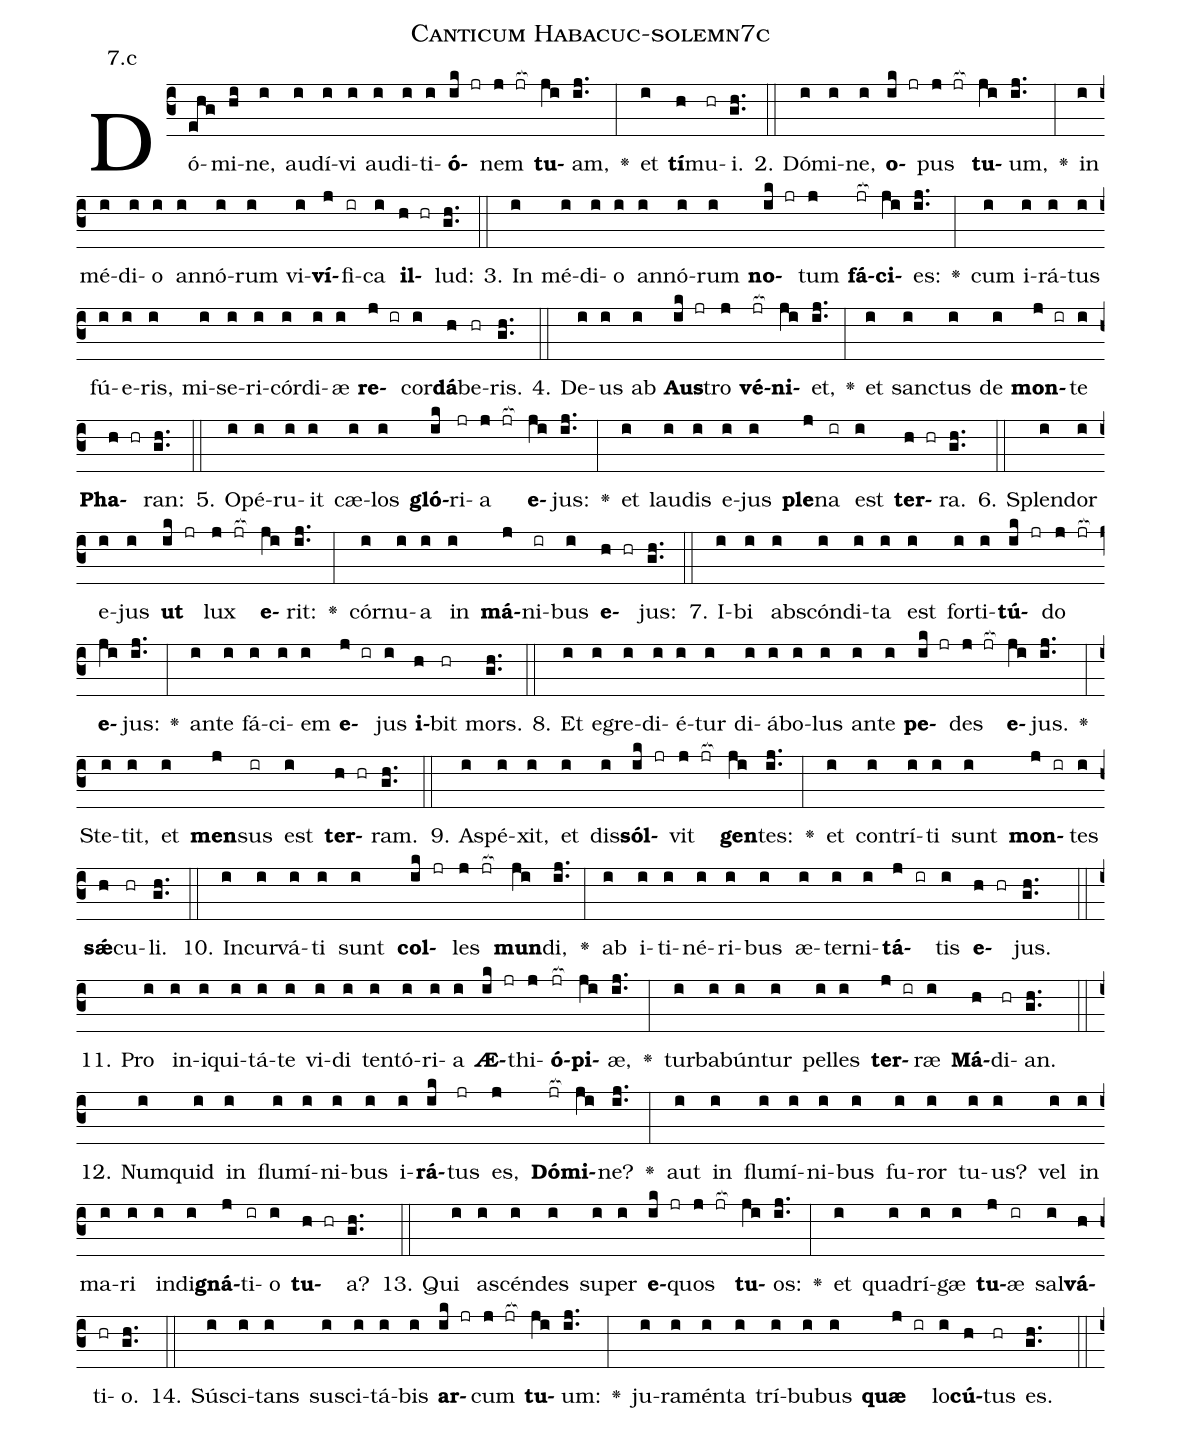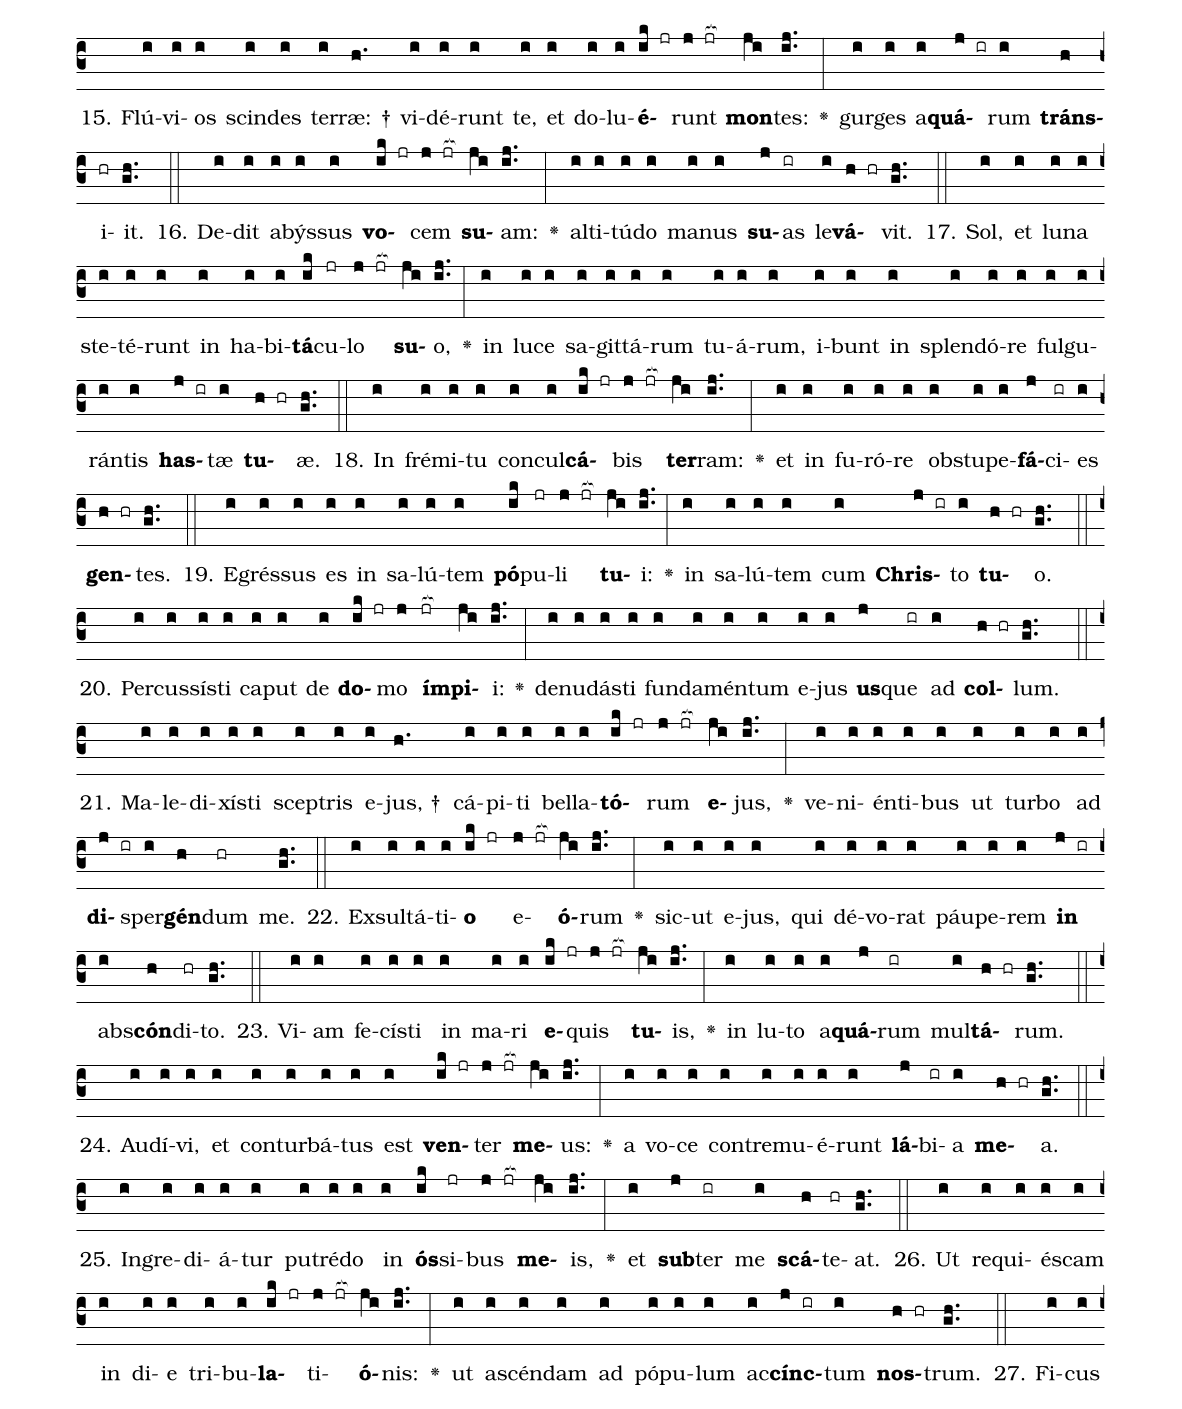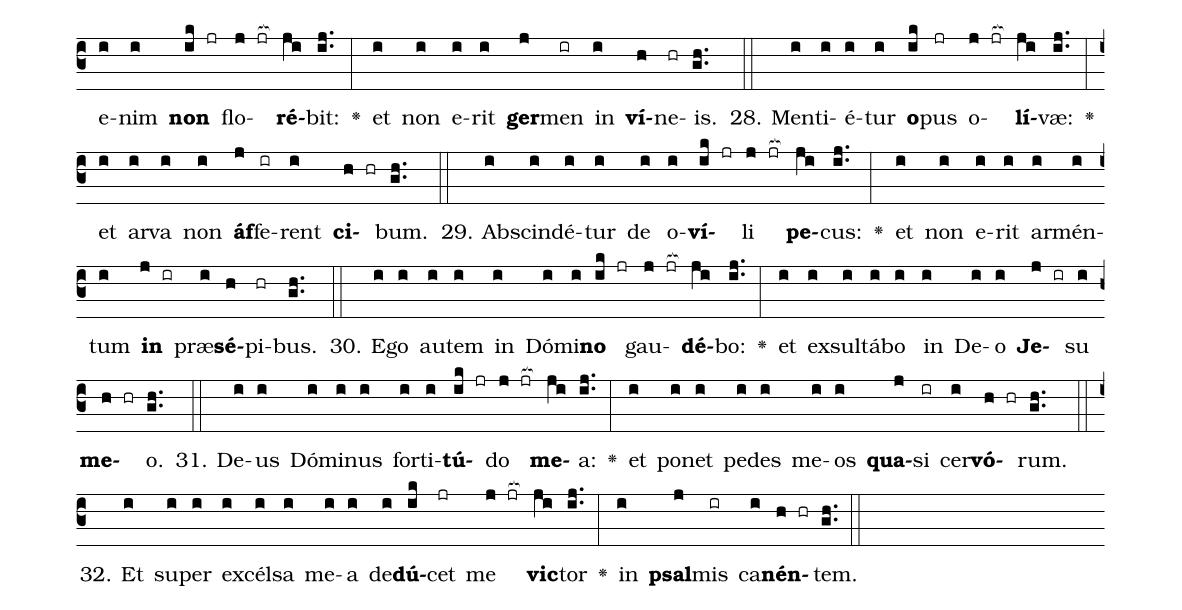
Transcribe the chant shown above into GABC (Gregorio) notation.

name: Canticum Habacuc-solemn7c;
annotation: 7.c;
%%
(c3)Dó(ehg)mi(hi)ne,(i) au(i)dí(i)vi(i) au(i)di(i)ti(i)<b>ó</b>(ik jr)nem(j jr[ocb:1{]) <b>tu</b>(ji[ocb:0}])am,(ij..) <v>\greheightstar</v>(:) et(i) <b>tí</b>(h)mu(hr)i.(gh..) (::)
2. Dó(i)mi(i)ne,(i) <b>o</b>(ik jr)pus(j jr[ocb:1{]) <b>tu</b>(ji[ocb:0}])um,(ij..) <v>\greheightstar</v>(:) in(i) mé(i)di(i)o(i) an(i)nó(i)rum(i) vi(i)<b>ví</b>(j)fi(ir)ca(i) <b>il</b>(h hr)lud:(gh..) (::)
3. In(i) mé(i)di(i)o(i) an(i)nó(i)rum(i) <b>no</b>(ik jr)tum(j) <b>fá</b>(jr[ocb:1{])<b>ci</b>(ji[ocb:0}])es:(ij..) <v>\greheightstar</v>(:) cum(i) i(i)rá(i)tus(i) fú(i)e(i)ris,(i) mi(i)se(i)ri(i)cór(i)di(i)æ(i) <b>re</b>(j ir)cor(i)<b>dá</b>(h)be(hr)ris.(gh..) (::)
4. De(i)us(i) ab(i) <b>Aus</b>(ik jr)tro(j) <b>vé</b>(jr[ocb:1{])<b>ni</b>(ji[ocb:0}])et,(ij..) <v>\greheightstar</v>(:) et(i) sanc(i)tus(i) de(i) <b>mon</b>(j ir)te(i) <b>Pha</b>(h hr)ran:(gh..) (::)
5. O(i)pé(i)ru(i)it(i) cæ(i)los(i) <b>gló</b>(ik)ri(jr)a(j jr[ocb:1{]) <b>e</b>(ji[ocb:0}])jus:(ij..) <v>\greheightstar</v>(:) et(i) lau(i)dis(i) e(i)jus(i) <b>ple</b>(j)na(ir) est(i) <b>ter</b>(h hr)ra.(gh..) (::)
6. Splen(i)dor(i) e(i)jus(i) <b>ut</b>(ik jr) lux(j jr[ocb:1{]) <b>e</b>(ji[ocb:0}])rit:(ij..) <v>\greheightstar</v>(:) cór(i)nu(i)a(i) in(i) <b>má</b>(j)ni(ir)bus(i) <b>e</b>(h hr)jus:(gh..) (::)
7. I(i)bi(i) abs(i)cón(i)di(i)ta(i) est(i) for(i)ti(i)<b>tú</b>(ik jr)do(j jr[ocb:1{]) <b>e</b>(ji[ocb:0}])jus:(ij..) <v>\greheightstar</v>(:) an(i)te(i) fá(i)ci(i)em(i) <b>e</b>(j ir)jus(i) <b>i</b>(h)bit(hr) mors.(gh..) (::)
8. Et(i) e(i)gre(i)di(i)é(i)tur(i) di(i)á(i)bo(i)lus(i) an(i)te(i) <b>pe</b>(ik jr)des(j jr[ocb:1{]) <b>e</b>(ji[ocb:0}])jus.(ij..) <v>\greheightstar</v>(:) Ste(i)tit,(i) et(i) <b>men</b>(j)sus(ir) est(i) <b>ter</b>(h hr)ram.(gh..) (::)
9. A(i)spé(i)xit,(i) et(i) dis(i)<b>sól</b>(ik jr)vit(j jr[ocb:1{]) <b>gen</b>(ji[ocb:0}])tes:(ij..) <v>\greheightstar</v>(:) et(i) con(i)trí(i)ti(i) sunt(i) <b>mon</b>(j ir)tes(i) <b>sǽ</b>(h)cu(hr)li.(gh..) (::)
10. In(i)cur(i)vá(i)ti(i) sunt(i) <b>col</b>(ik jr)les(j jr[ocb:1{]) <b>mun</b>(ji[ocb:0}])di,(ij..) <v>\greheightstar</v>(:) ab(i) i(i)ti(i)né(i)ri(i)bus(i) æ(i)ter(i)ni(i)<b>tá</b>(j ir)tis(i) <b>e</b>(h hr)jus.(gh..) (::)
11. Pro(i) in(i)i(i)qui(i)tá(i)te(i) vi(i)di(i) ten(i)tó(i)ri(i)a(i) <b>Æ</b>(ik jr)thi(j)<b>ó</b>(jr[ocb:1{])<b>pi</b>(ji[ocb:0}])æ,(ij..) <v>\greheightstar</v>(:) tur(i)ba(i)bún(i)tur(i) pel(i)les(i) <b>ter</b>(j ir)ræ(i) <b>Má</b>(h)di(hr)an.(gh..) (::)
12. Num(i)quid(i) in(i) flu(i)mí(i)ni(i)bus(i) i(i)<b>rá</b>(ik)tus(jr) es,(j) <b>Dó</b>(jr[ocb:1{])<b>mi</b>(ji[ocb:0}])ne?(ij..) <v>\greheightstar</v>(:) aut(i) in(i) flu(i)mí(i)ni(i)bus(i) fu(i)ror(i) tu(i)us?(i) vel(i) in(i) ma(i)ri(i) in(i)di(i)<b>gná</b>(j)ti(ir)o(i) <b>tu</b>(h hr)a?(gh..) (::)
13. Qui(i) a(i)scén(i)des(i) su(i)per(i) <b>e</b>(ik jr)quos(j jr[ocb:1{]) <b>tu</b>(ji[ocb:0}])os:(ij..) <v>\greheightstar</v>(:) et(i) qua(i)drí(i)gæ(i) <b>tu</b>(j)æ(ir) sal(i)<b>vá</b>(h)ti(hr)o.(gh..) (::)
14. Sú(i)sci(i)tans(i) su(i)sci(i)tá(i)bis(i) <b>ar</b>(ik jr)cum(j jr[ocb:1{]) <b>tu</b>(ji[ocb:0}])um:(ij..) <v>\greheightstar</v>(:) ju(i)ra(i)mén(i)ta(i) trí(i)bu(i)bus(i) <b>quæ</b>(j ir) lo(i)<b>cú</b>(h)tus(hr) es.(gh..) (::)
15. Flú(i)vi(i)os(i) scin(i)des(i) ter(i)ræ: †(h.) vi(i)dé(i)runt(i) te,(i) et(i) do(i)lu(i)<b>é</b>(ik jr)runt(j jr[ocb:1{]) <b>mon</b>(ji[ocb:0}])tes:(ij..) <v>\greheightstar</v>(:) gur(i)ges(i) a(i)<b>quá</b>(j ir)rum(i) <b>tráns</b>(h)i(hr)it.(gh..) (::)
16. De(i)dit(i) a(i)býs(i)sus(i) <b>vo</b>(ik jr)cem(j jr[ocb:1{]) <b>su</b>(ji[ocb:0}])am:(ij..) <v>\greheightstar</v>(:) al(i)ti(i)tú(i)do(i) ma(i)nus(i) <b>su</b>(j)as(ir) le(i)<b>vá</b>(h hr)vit.(gh..) (::)
17. Sol,(i) et(i) lu(i)na(i) ste(i)té(i)runt(i) in(i) ha(i)bi(i)<b>tá</b>(ik)cu(jr)lo(j jr[ocb:1{]) <b>su</b>(ji[ocb:0}])o,(ij..) <v>\greheightstar</v>(:) in(i) lu(i)ce(i) sa(i)git(i)tá(i)rum(i) tu(i)á(i)rum,(i) i(i)bunt(i) in(i) splen(i)dó(i)re(i) ful(i)gu(i)rán(i)tis(i) <b>has</b>(j ir)tæ(i) <b>tu</b>(h hr)æ.(gh..) (::)
18. In(i) fré(i)mi(i)tu(i) con(i)cul(i)<b>cá</b>(ik jr)bis(j jr[ocb:1{]) <b>ter</b>(ji[ocb:0}])ram:(ij..) <v>\greheightstar</v>(:) et(i) in(i) fu(i)ró(i)re(i) ob(i)stu(i)pe(i)<b>fá</b>(j)ci(ir)es(i) <b>gen</b>(h hr)tes.(gh..) (::)
19. E(i)grés(i)sus(i) es(i) in(i) sa(i)lú(i)tem(i) <b>pó</b>(ik)pu(jr)li(j jr[ocb:1{]) <b>tu</b>(ji[ocb:0}])i:(ij..) <v>\greheightstar</v>(:) in(i) sa(i)lú(i)tem(i) cum(i) <b>Chris</b>(j ir)to(i) <b>tu</b>(h hr)o.(gh..) (::)
20. Per(i)cus(i)sís(i)ti(i) ca(i)put(i) de(i) <b>do</b>(ik jr)mo(j) <b>ím</b>(jr[ocb:1{])<b>pi</b>(ji[ocb:0}])i:(ij..) <v>\greheightstar</v>(:) de(i)nu(i)dás(i)ti(i) fun(i)da(i)mén(i)tum(i) e(i)jus(i) <b>us</b>(j)que(ir) ad(i) <b>col</b>(h hr)lum.(gh..) (::)
21. Ma(i)le(i)di(i)xís(i)ti(i) scep(i)tris(i) e(i)jus, †(h.) cá(i)pi(i)ti(i) bel(i)la(i)<b>tó</b>(ik jr)rum(j jr[ocb:1{]) <b>e</b>(ji[ocb:0}])jus,(ij..) <v>\greheightstar</v>(:) ve(i)ni(i)én(i)ti(i)bus(i) ut(i) tur(i)bo(i) ad(i) <b>di</b>(j ir)sper(i)<b>gén</b>(h)dum(hr) me.(gh..) (::)
22. Ex(i)sul(i)tá(i)ti(i)<b>o</b>(ik jr) e(j jr[ocb:1{])<b>ó</b>(ji[ocb:0}])rum(ij..) <v>\greheightstar</v>(:) sic(i)ut(i) e(i)jus,(i) qui(i) dé(i)vo(i)rat(i) páu(i)pe(i)rem(i) <b>in</b>(j ir) abs(i)<b>cón</b>(h)di(hr)to.(gh..) (::)
23. Vi(i)am(i) fe(i)cís(i)ti(i) in(i) ma(i)ri(i) <b>e</b>(ik jr)quis(j jr[ocb:1{]) <b>tu</b>(ji[ocb:0}])is,(ij..) <v>\greheightstar</v>(:) in(i) lu(i)to(i) a(i)<b>quá</b>(j)rum(ir) mul(i)<b>tá</b>(h hr)rum.(gh..) (::)
24. Au(i)dí(i)vi,(i) et(i) con(i)tur(i)bá(i)tus(i) est(i) <b>ven</b>(ik jr)ter(j jr[ocb:1{]) <b>me</b>(ji[ocb:0}])us:(ij..) <v>\greheightstar</v>(:) a(i) vo(i)ce(i) con(i)tre(i)mu(i)é(i)runt(i) <b>lá</b>(j)bi(ir)a(i) <b>me</b>(h hr)a.(gh..) (::)
25. In(i)gre(i)di(i)á(i)tur(i) pu(i)tré(i)do(i) in(i) <b>ós</b>(ik)si(jr)bus(j jr[ocb:1{]) <b>me</b>(ji[ocb:0}])is,(ij..) <v>\greheightstar</v>(:) et(i) <b>sub</b>(j)ter(ir) me(i) <b>scá</b>(h)te(hr)at.(gh..) (::)
26. Ut(i) re(i)qui(i)és(i)cam(i) in(i) di(i)e(i) tri(i)bu(i)<b>la</b>(ik jr)ti(j jr[ocb:1{])<b>ó</b>(ji[ocb:0}])nis:(ij..) <v>\greheightstar</v>(:) ut(i) a(i)scén(i)dam(i) ad(i) pó(i)pu(i)lum(i) ac(i)<b>cínc</b>(j ir)tum(i) <b>nos</b>(h hr)trum.(gh..) (::)
27. Fi(i)cus(i) e(i)nim(i) <b>non</b>(ik jr) flo(j jr[ocb:1{])<b>ré</b>(ji[ocb:0}])bit:(ij..) <v>\greheightstar</v>(:) et(i) non(i) e(i)rit(i) <b>ger</b>(j)men(ir) in(i) <b>ví</b>(h)ne(hr)is.(gh..) (::)
28. Men(i)ti(i)é(i)tur(i) <b>o</b>(ik)pus(jr) o(j jr[ocb:1{])<b>lí</b>(ji[ocb:0}])væ:(ij..) <v>\greheightstar</v>(:) et(i) ar(i)va(i) non(i) <b>áf</b>(j)fe(ir)rent(i) <b>ci</b>(h hr)bum.(gh..) (::)
29. Ab(i)scin(i)dé(i)tur(i) de(i) o(i)<b>ví</b>(ik jr)li(j jr[ocb:1{]) <b>pe</b>(ji[ocb:0}])cus:(ij..) <v>\greheightstar</v>(:) et(i) non(i) e(i)rit(i) ar(i)mén(i)tum(i) <b>in</b>(j ir) præ(i)<b>sé</b>(h)pi(hr)bus.(gh..) (::)
30. E(i)go(i) au(i)tem(i) in(i) Dó(i)mi(i)<b>no</b>(ik jr) gau(j jr[ocb:1{])<b>dé</b>(ji[ocb:0}])bo:(ij..) <v>\greheightstar</v>(:) et(i) ex(i)sul(i)tá(i)bo(i) in(i) De(i)o(i) <b>Je</b>(j ir)su(i) <b>me</b>(h hr)o.(gh..) (::)
31. De(i)us(i) Dó(i)mi(i)nus(i) for(i)ti(i)<b>tú</b>(ik jr)do(j jr[ocb:1{]) <b>me</b>(ji[ocb:0}])a:(ij..) <v>\greheightstar</v>(:) et(i) po(i)net(i) pe(i)des(i) me(i)os(i) <b>qua</b>(j)si(ir) cer(i)<b>vó</b>(h hr)rum.(gh..) (::)
32. Et(i) su(i)per(i) ex(i)cél(i)sa(i) me(i)a(i) de(i)<b>dú</b>(ik)cet(jr) me(j jr[ocb:1{]) <b>vic</b>(ji[ocb:0}])tor(ij..) <v>\greheightstar</v>(:) in(i) <b>psal</b>(j)mis(ir) ca(i)<b>nén</b>(h hr)tem.(gh..) (::)
